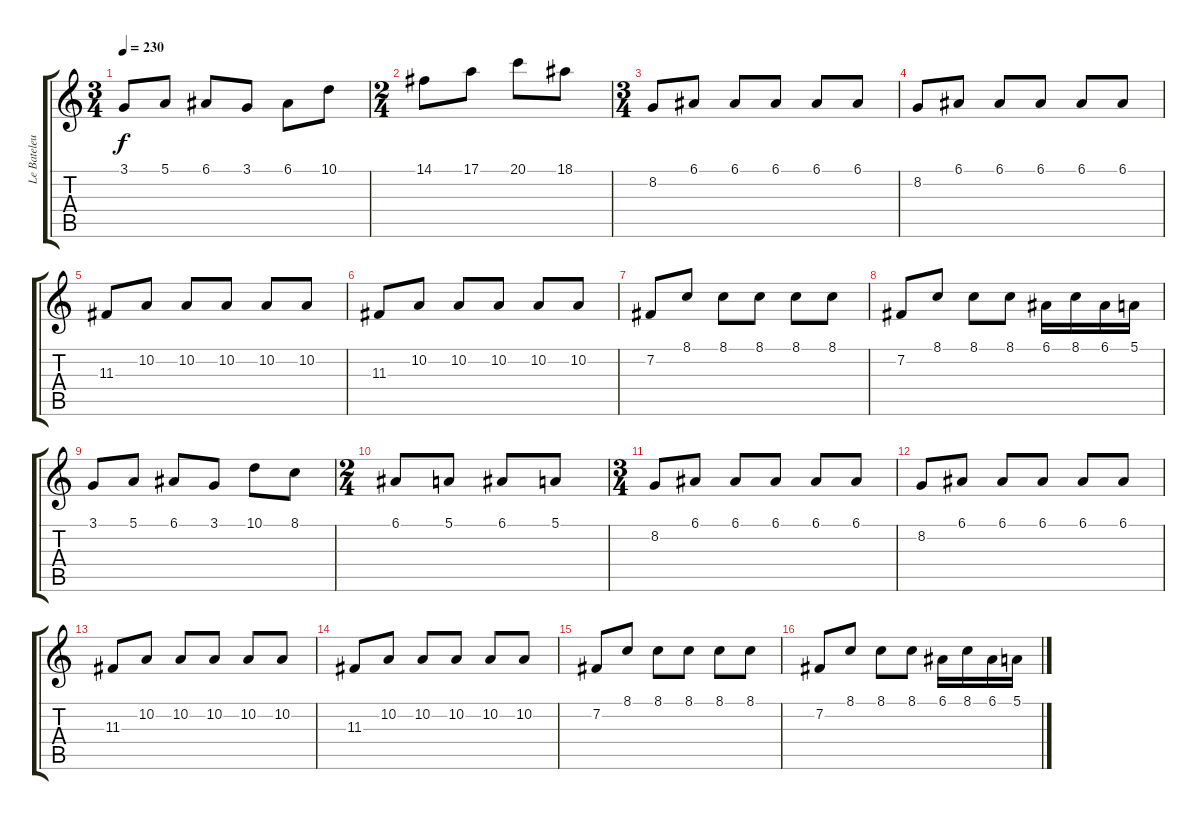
\track ("Le Bateleur" "Le Bateleu") {instrument violin}
\staff {score tabs}
\tuning (E4 B3 G3 D3 A2 D2) {hide}
\ts (3 4)
\tempo 230
\clef g2
\ks c
3.1.8{dy f} 5.1.8 6.1.8 3.1.8 6.1.8 10.1.8 |
\ts (2 4)
14.1.8 17.1.8 20.1.8 18.1.8 |
\ts (3 4)
8.2.8{volume 9} 6.1.8 6.1.8 6.1.8 6.1.8 6.1.8 |
8.2.8 6.1.8 6.1.8 6.1.8 6.1.8 6.1.8 |
11.3.8 10.2.8 10.2.8 10.2.8 10.2.8 10.2.8 |
11.3.8 10.2.8 10.2.8 10.2.8 10.2.8 10.2.8 |
7.2.8 8.1.8 8.1.8 8.1.8 8.1.8 8.1.8 |
7.2.8 8.1.8 8.1.8 8.1.8 6.1.16 8.1.16 6.1.16 5.1.16 |
3.1.8 5.1.8 6.1.8 3.1.8 10.1.8 8.1.8 |
\ts (2 4)
6.1.8 5.1.8 6.1.8 5.1.8 |
\ts (3 4)
8.2.8 6.1.8 6.1.8 6.1.8 6.1.8 6.1.8 |
8.2.8 6.1.8 6.1.8 6.1.8 6.1.8 6.1.8 |
11.3.8 10.2.8 10.2.8 10.2.8 10.2.8 10.2.8 |
11.3.8 10.2.8 10.2.8 10.2.8 10.2.8 10.2.8 |
7.2.8 8.1.8 8.1.8 8.1.8 8.1.8 8.1.8 |
7.2.8 8.1.8 8.1.8 8.1.8 6.1.16 8.1.16 6.1.16 5.1.16
